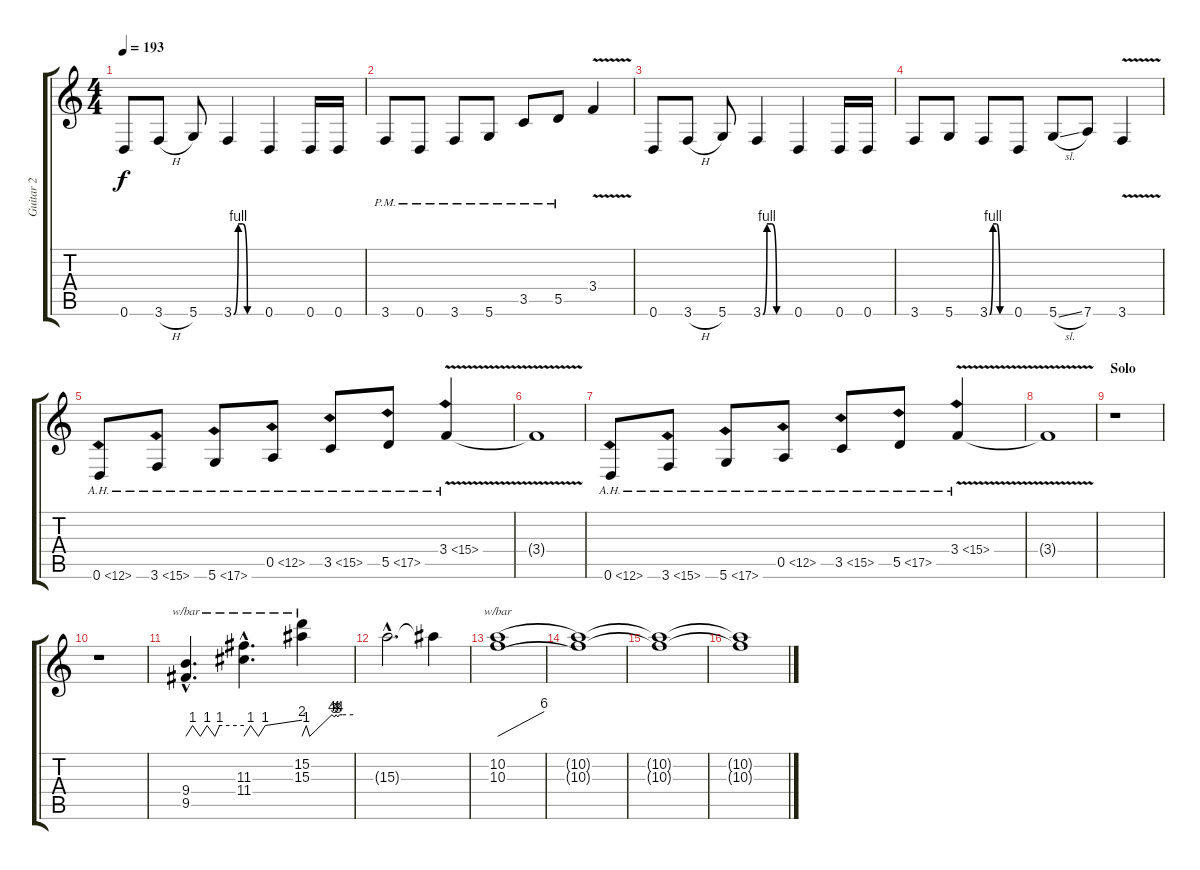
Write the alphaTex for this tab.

\track ("Guitar 2" "Guitar 2") {instrument overdrivenguitar}
\staff {score tabs}
\tuning (E4 B3 G3 D3 A2 D2) {hide}
\ts (4 4)
\tempo 193
\clef g2
\ks c
0.6.8{dy f} 3.6{h}.8 5.6.8 3.6{be (custom 0 0 10 4 20 4 30 0 45 0 60 0)}.4 0.6.4 0.6.16 0.6.16 |
3.6{pm}.8 0.6{pm}.8 3.6{pm}.8 5.6{pm}.8 3.5{pm}.8 5.5{pm}.8 3.4{v}.4 |
0.6.8 3.6{h}.8 5.6.8 3.6{be (custom 0 0 9 4 20 4 30 0 45 0 60 0)}.4 0.6.4 0.6.16 0.6.16 |
3.6.8 5.6.8 3.6{be (custom 0 0 10 4 20 4 30 0 45 0 60 0)}.8 0.6.8 5.6{sl}.8 7.6.8 3.6{v}.4 |
0.6{ah 12}.8 3.6{ah 12}.8 5.6{ah 12}.8 0.5{ah 12}.8 3.5{ah 12}.8 5.5{ah 12}.8 3.4{ah 12 v}.4 |
3.4{t}.1 |
0.6{ah 12}.8 3.6{ah 12}.8 5.6{ah 12}.8 0.5{ah 12}.8 3.5{ah 12}.8 5.5{ah 12}.8 3.4{ah 12 v}.4 |
3.4{t}.1 |
\section ("" "Solo")
r.1 |
r.1 |
(9.4{hac} 9.5{hac}).4{d tbe (custom default 0 0 7 4 15 0 22 4 30 0 35 4 60 4)} (11.3{hac} 11.4{hac}).4{d tbe (custom default 0 0 7 4 15 0 22 4 60 8)} (15.2 15.3).4{tbe (custom default 0 0 5 4 9 0 35 16 38 12 40 16 42 12 44 16 47 16 60 16)} |
15.3{hac t}.2{d} 15.3{t}.4 |
(10.2 10.3).1{tbe (dive default 0 0 60 24)} |
(10.2{t} 10.3{t}).1 |
(10.2{t} 10.3{t}).1 |
(10.2{t} 10.3{t}).1
